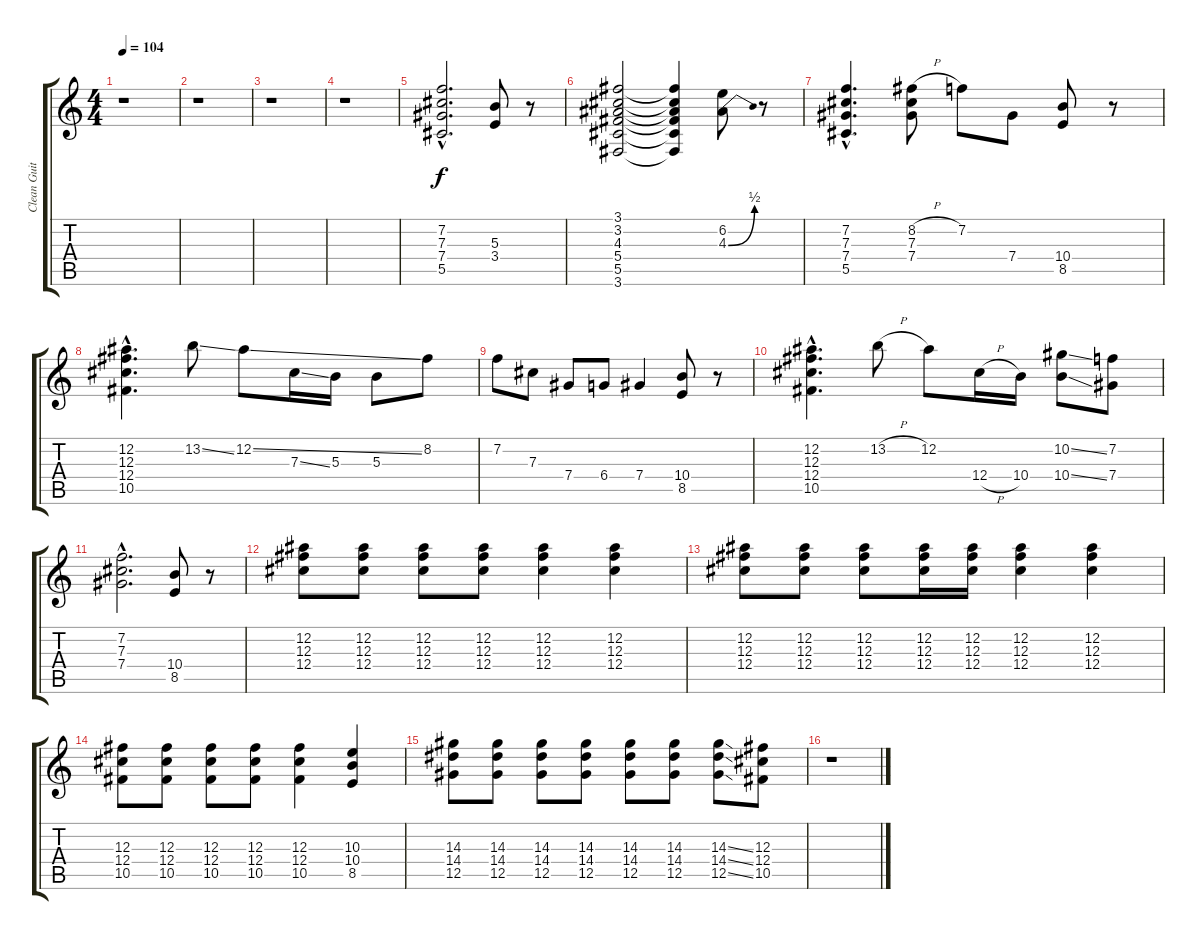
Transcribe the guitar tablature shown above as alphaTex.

\track ("Clean Guitar 1" "Clean Guit") {instrument electricguitarclean}
\staff {score tabs}
\tuning (Eb4 Bb3 Gb3 Db3 Ab2 Eb2) {hide}
\ts (4 4)
\tempo 104
\clef g2
\ks c
r.1{dy f} |
r.1 |
r.1 |
r.1 |
(7.2{hac} 7.3{hac} 7.4{hac} 5.5{hac}).2{d} (5.3 3.4).8 r.8 |
(3.1 3.2 4.3 5.4 5.5 3.6).2 (3.1{t} 3.2{t} 4.3{t} 5.4{t} 5.5{t} 3.6{t}).4 (6.2 4.3{be (bend 0 0 60 2)}).8 r.8 |
(7.2{hac} 7.3{hac} 7.4{hac} 5.5{hac}).4{d} (8.2{h} 7.3 7.4).8 7.2.8 7.4.8 (10.4 8.5).8 r.8 |
(12.2{hac} 12.3{hac} 12.4{hac} 10.5{hac}).4{d} 13.2{ss}.8 12.2{ss}.8 7.3{ss}.16 5.3.16 5.3.8 8.2.8 |
7.2.8 7.3.8 7.4.8 6.4.8 7.4.4 (10.4 8.5).8 r.8 |
(12.2{hac} 12.3{hac} 12.4{hac} 10.5{hac}).4{d} 13.2{h}.8 12.2.8 12.4{h}.16 10.4.16 (10.2{ss} 10.4{ss}).8 (7.2 7.4).8 |
(7.2{hac} 7.3{hac} 7.4{hac}).2{d} (10.4 8.5).8 r.8 |
(12.2 12.3 12.4).8 (12.2 12.3 12.4).8 (12.2 12.3 12.4).8 (12.2 12.3 12.4).8 (12.2 12.3 12.4).4 (12.2 12.3 12.4).4 |
(12.2 12.3 12.4).8 (12.2 12.3 12.4).8 (12.2 12.3 12.4).8 (12.2 12.3 12.4).16 (12.2 12.3 12.4).16 (12.2 12.3 12.4).4 (12.2 12.3 12.4).4 |
(12.3 12.4 10.5).8 (12.3 12.4 10.5).8 (12.3 12.4 10.5).8 (12.3 12.4 10.5).8 (12.3 12.4 10.5).4 (10.3 10.4 8.5).4 |
(14.3 14.4 12.5).8 (14.3 14.4 12.5).8 (14.3 14.4 12.5).8 (14.3 14.4 12.5).8 (14.3 14.4 12.5).8 (14.3 14.4 12.5).8 (14.3{ss} 14.4{ss} 12.5{ss}).8 (12.3 12.4 10.5).8 |
r.1
